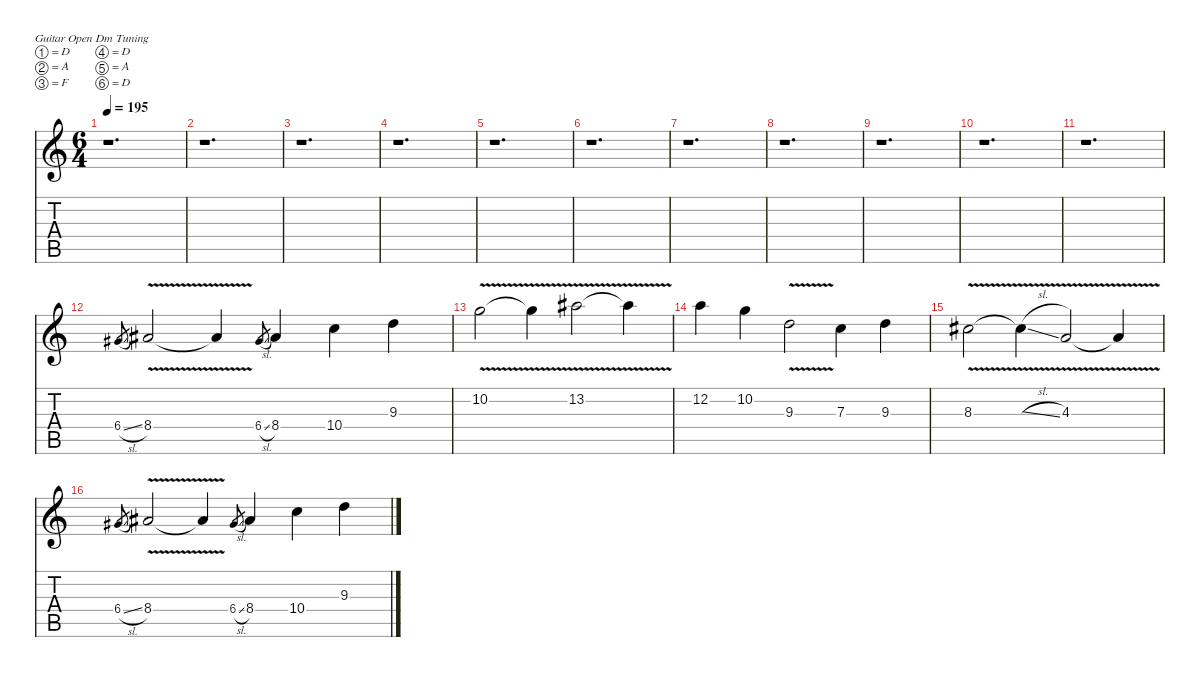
\defaultSystemsLayout 4
\hideDynamics
\bracketExtendMode nobrackets
\singleTrackTrackNamePolicy hidden
\multiTrackTrackNamePolicy hidden
\firstSystemTrackNameMode fullname
\firstSystemTrackNameOrientation horizontal
\otherSystemsTrackNameOrientation horizontal
\track ("Leading" "dist.guit.") {instrument distortionguitar}
\staff {score tabs}
\tuning (D4 A3 F3 D3 A2 D2)
\ts (6 4)
\tempo 195
\clef g2
\ks c
r.1{d dy f beam Down} |
r.1{d beam Down} |
r.1{d beam Down} |
r.1{d beam Down} |
r.1{d beam Down} |
r.1{d beam Down} |
r.1{d beam Down} |
r.1{d beam Down} |
r.1{d beam Down} |
r.1{d beam Down} |
r.1{d beam Down} |
6.4{sl acc #}.8{gr dy mf beam Up} 8.4{v acc #}.2{dy f beam Up} 8.4{v t acc #}.4{beam Up} 6.4{sl acc #}.8{gr dy mf beam Up} 8.4{acc #}.4{dy f beam Up} 10.4.4{beam Down} 9.3.4{beam Down} |
10.2{v}.2{beam Down} 10.2{v t}.4{beam Down} 13.2{v acc #}.2{beam Down} 13.2{v t acc #}.4{beam Down} |
12.2.4{beam Down} 10.2.4{beam Down} 9.3{v}.2{beam Down} 7.3.4{beam Down} 9.3.4{beam Down} |
8.3{v acc #}.2{beam Down} 8.3{v sl t acc #}.4{beam Down} 4.3{v}.2{beam Up} 4.3{v t}.4{beam Up} |
6.4{sl acc #}.8{gr dy mf beam Up} 8.4{v acc #}.2{dy f beam Up} 8.4{v t acc #}.4{beam Up} 6.4{sl acc #}.8{gr dy mf beam Up} 8.4{acc #}.4{dy f beam Up} 10.4.4{beam Down} 9.3.4{beam Down}
